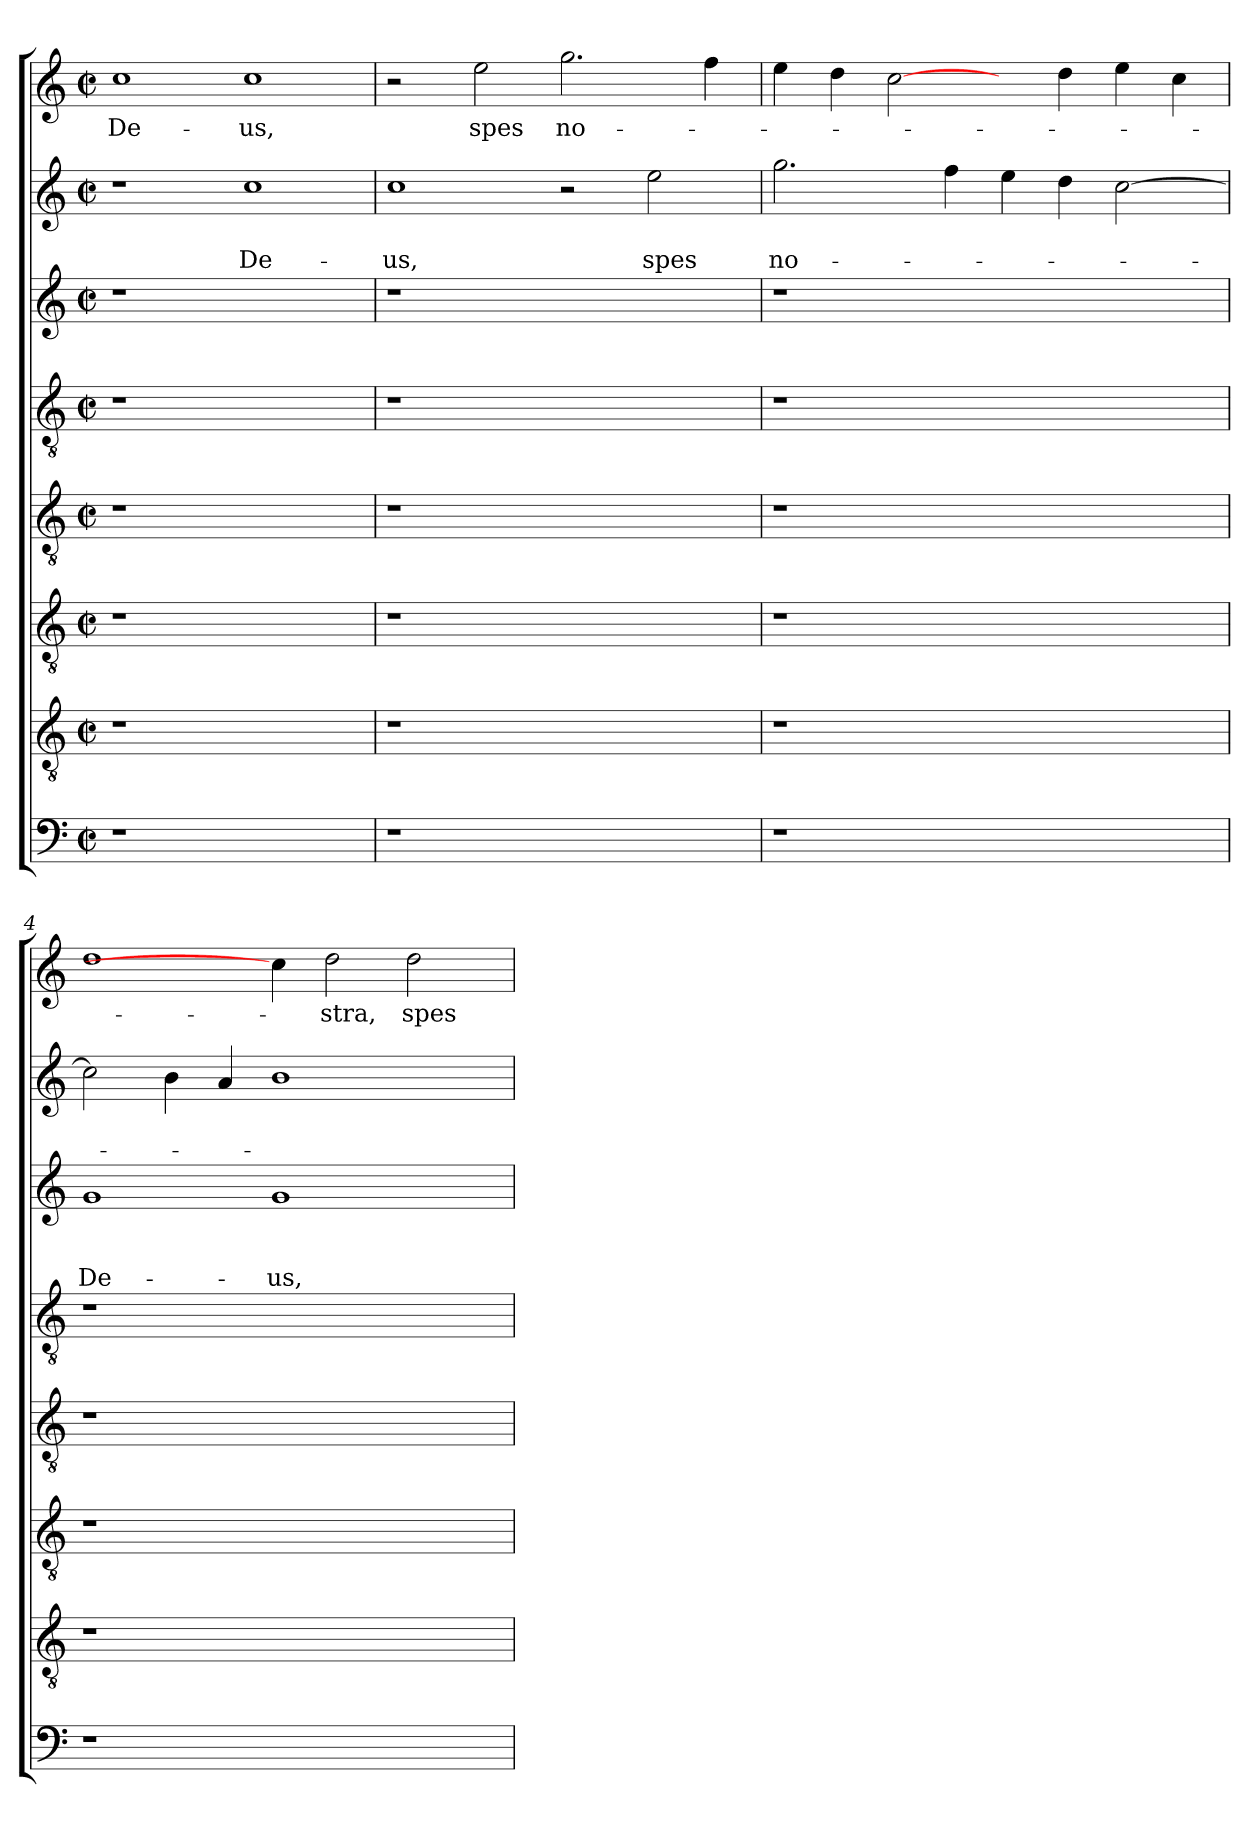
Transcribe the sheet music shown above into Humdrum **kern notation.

**kern	**kern	**kern	**kern	**kern	**kern	**text	**text	**text	**kern	**text	**text	**kern	**text
*part8	*part7	*part6	*part5	*part4	*part3	*part3	*part3	*part3	*part2	*part2	*part2	*part1	*part1
*staff8	*staff7	*staff6	*staff5	*staff4	*staff3	*staff3	*staff3	*staff3	*staff2	*staff2	*staff2	*staff1	*staff1
*clefF4	*clefGv2	*clefGv2	*clefGv2	*clefGv2	*clefG2	*	*	*	*clefG2	*	*	*clefG2	*
*k[]	*k[]	*k[]	*k[]	*k[]	*k[]	*	*	*	*k[]	*	*	*k[]	*
*C:	*C:	*C:	*C:	*C:	*C:	*	*	*	*C:	*	*	*C:	*
*M2/2	*M2/2	*M2/2	*M2/2	*M2/2	*M2/2	*	*	*	*M2/2	*	*	*M2/2	*
*met(c|)	*met(c|)	*met(c|)	*met(c|)	*met(c|)	*met(c|)	*	*	*	*met(c|)	*	*	*met(c|)	*
=1	=1	=1	=1	=1	=1	=1	=1	=1	=1	=1	=1	=1	=1
!	!	!	!	!	!	!	!	!	!	!	!	!	!LO:LY:b
1r	1r	1r	1r	1r	1r	.	.	.	1r	.	.	1cc	De-
!	!	!	!	!	!	!	!	!	!	!	!LO:LY:b	!	!LO:LY:b
1ryy	1ryy	1ryy	1ryy	1ryy	1ryy	.	.	.	1cc	.	De-	1cc	-us,
=2	=2	=2	=2	=2	=2	=2	=2	=2	=2	=2	=2	=2	=2
!	!	!	!	!	!	!	!	!	!	!	!LO:LY:b	!	!
1r	1r	1r	1r	1r	1r	.	.	.	1cc	.	-us,	2r	.
!	!	!	!	!	!	!	!	!	!	!	!	!	!LO:LY:b
.	.	.	.	.	.	.	.	.	.	.	.	2ee\	spes
!	!	!	!	!	!	!	!	!	!	!	!	!	!LO:LY:b
1ryy	1ryy	1ryy	1ryy	1ryy	1ryy	.	.	.	2r	.	.	2.gg\	no-
!	!	!	!	!	!	!	!	!	!	!	!LO:LY:b	!	!
.	.	.	.	.	.	.	.	.	2ee\	.	spes	.	.
.	.	.	.	.	.	.	.	.	.	.	.	4ff\	.
=3	=3	=3	=3	=3	=3	=3	=3	=3	=3	=3	=3	=3	=3
!	!	!	!	!	!	!	!	!	!	!	!LO:LY:b	!	!
1r	1r	1r	1r	1r	1r	.	.	.	2.gg\	.	no-	4ee\	.
.	.	.	.	.	.	.	.	.	.	.	.	4dd\	.
.	.	.	.	.	.	.	.	.	.	.	.	[2cc\	.
.	.	.	.	.	.	.	.	.	4ff\	.	.	.	.
1ryy	1ryy	1ryy	1ryy	1ryy	1ryy	.	.	.	4ee\	.	.	4ryy	.
.	.	.	.	.	.	.	.	.	4dd\	.	.	4dd\	.
.	.	.	.	.	.	.	.	.	[2cc\	.	.	4ee\	.
.	.	.	.	.	.	.	.	.	.	.	.	4cc\	.
=4	=4	=4	=4	=4	=4	=4	=4	=4	=4	=4	=4	=4	=4
!	!	!	!	!	!	!	!	!LO:LY:b	!	!	!	!	!
1r	1r	1r	1r	1r	1g	.	.	De-	2cc\]	.	.	1dd	.
.	.	.	.	.	.	.	.	.	4b\	.	.	.	.
.	.	.	.	.	.	.	.	.	4a/	.	.	.	.
!	!	!	!	!	!	!	!	!LO:LY:b	!	!	!	!	!
1ryy	1ryy	1ryy	1ryy	1ryy	1g	.	.	-us,	1b	.	.	4cc\]	.
!	!	!	!	!	!	!	!	!	!	!	!	!	!LO:LY:b
.	.	.	.	.	.	.	.	.	.	.	.	2dd\	-stra,
!	!	!	!	!	!	!	!	!	!	!	!	!	!LO:LY:b
.	.	.	.	.	.	.	.	.	.	.	.	2dd\	spes
4ryy	4ryy	4ryy	4ryy	4ryy	4ryy	.	.	.	4ryy	.	.	.	.
=	=	=	=	=	=	=	=	=	=	=	=	=	=
*-	*-	*-	*-	*-	*-	*-	*-	*-	*-	*-	*-	*-	*-
